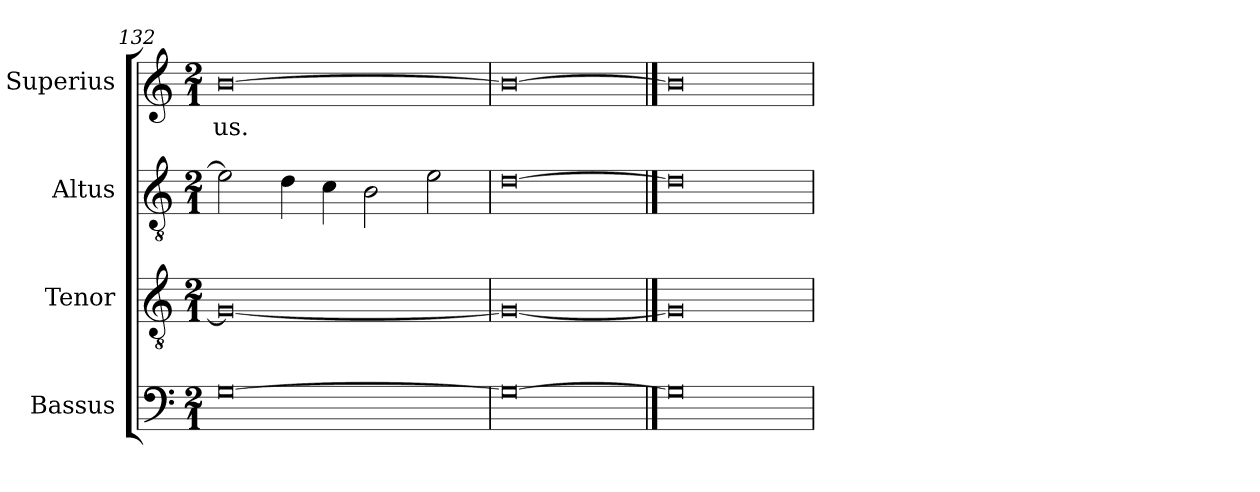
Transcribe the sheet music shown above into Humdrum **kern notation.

**kern	**kern	**kern	**kern	**text
*part4	*part3	*part2	*part1	*part1
*staff4	*staff3	*staff2	*staff1	*staff1
*I"Bassus	*I"Tenor	*I"Altus	*I"Superius	*
*I'B	*I'T	*I'A	*I'S	*
*clefF4	*clefGv2	*clefGv2	*clefG2	*
*k[]	*k[]	*k[]	*k[]	*
*M2/1	*M2/1	*M2/1	*M2/1	*
=132	=132	=132	=132	=132
[0G	0G_	2e]	[0b	-us.
.	.	4d	.	.
.	.	4c	.	.
.	.	2B	.	.
.	.	2e	.	.
=133	=133	=133	=133	=133
0G_	0G_	[0d	0b_	.
==134	==134	==134	==134	==134
0G]	0G]	0d]	0b]	.
=	=	=	=	=
*-	*-	*-	*-	*-
